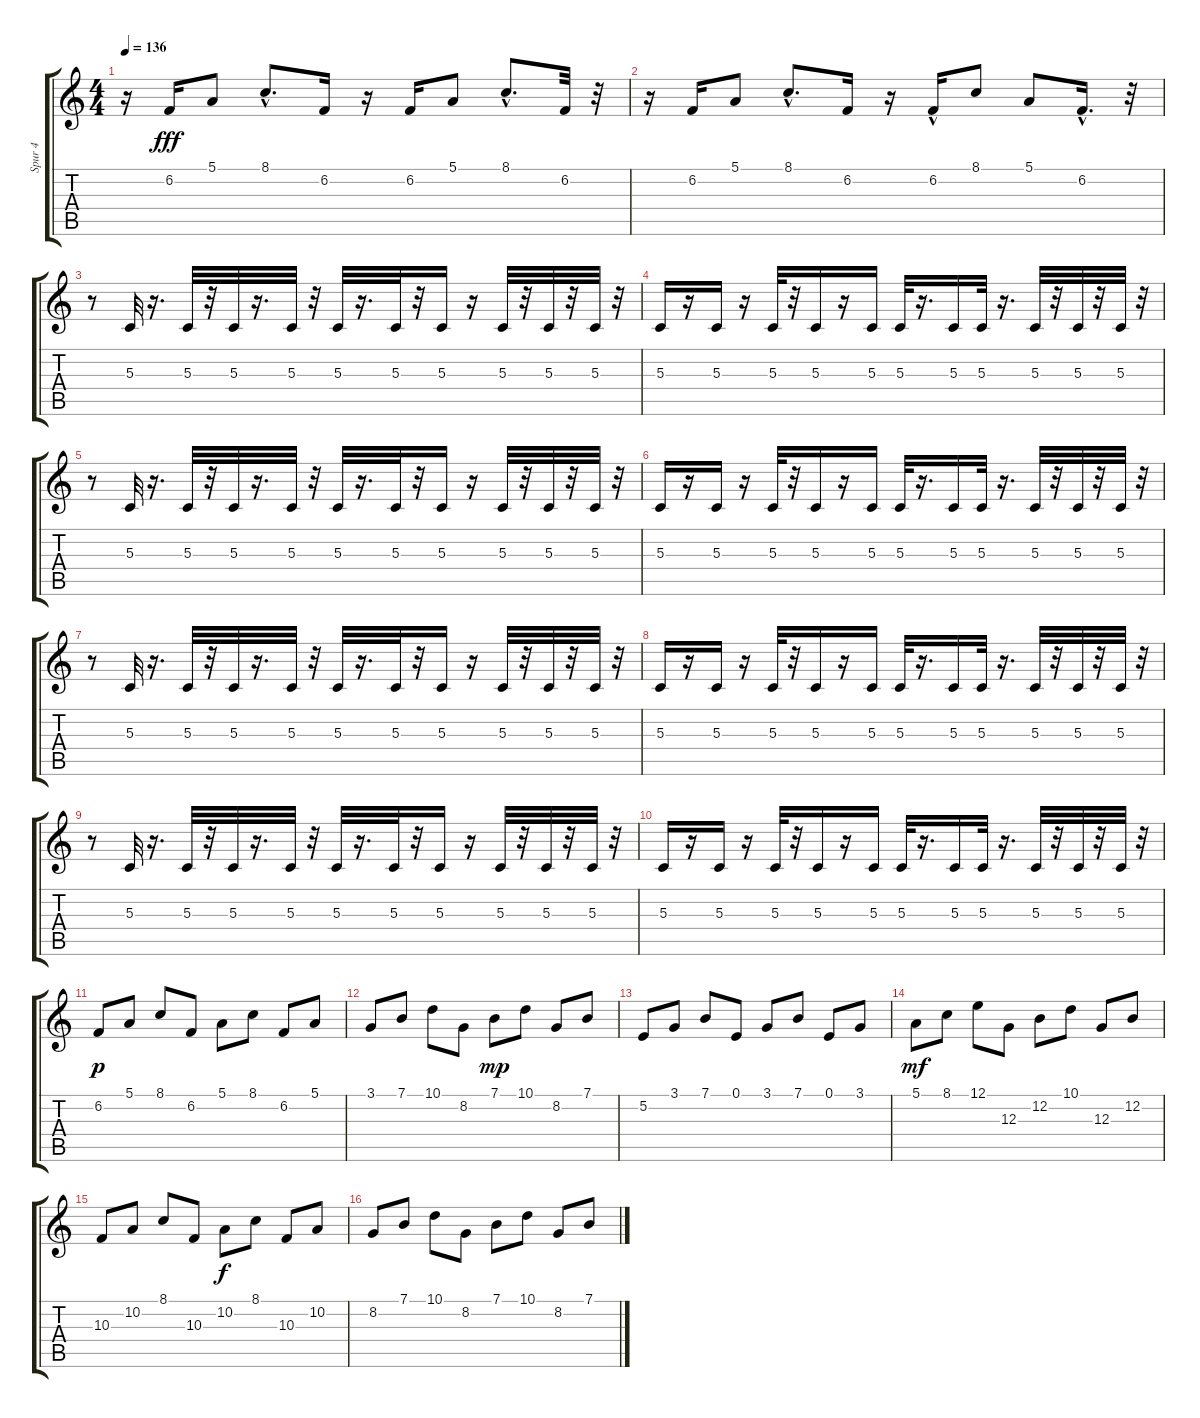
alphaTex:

\track ("Spur 4" "Spur 4") {instrument lead2sawtooth}
\staff {score tabs}
\tuning (E4 B3 G3 D3 A2 E2) {hide}
\ts (4 4)
\tempo 136
\clef g2
\ks c
r.16{dy fff} 6.2.16 5.1.8 8.1{hac}.8{d} 6.2.16 r.16 6.2.16 5.1.8 8.1{hac}.8{d} 6.2.32 r.32 |
r.16 6.2.16 5.1.8 8.1{hac}.8{d} 6.2.16 r.16 6.2{hac}.16 8.1.8 5.1.8 6.2{hac}.16{d} r.32 |
r.8 5.3.32 r.16{d} 5.3.32 r.32 5.3.32 r.16{d} 5.3.32 r.32 5.3.32 r.16{d} 5.3.32 r.32 5.3.16 r.16 5.3.32 r.32 5.3.32 r.32 5.3.32 r.32 |
5.3.16 r.16 5.3.16 r.16 5.3.32 r.32 5.3.16 r.16 5.3.16 5.3.32 r.16{d} 5.3.16 5.3.32 r.16{d} 5.3.32 r.32 5.3.32 r.32 5.3.32 r.32 |
r.8 5.3.32 r.16{d} 5.3.32 r.32 5.3.32 r.16{d} 5.3.32 r.32 5.3.32 r.16{d} 5.3.32 r.32 5.3.16 r.16 5.3.32 r.32 5.3.32 r.32 5.3.32 r.32 |
5.3.16 r.16 5.3.16 r.16 5.3.32 r.32 5.3.16 r.16 5.3.16 5.3.32 r.16{d} 5.3.16 5.3.32 r.16{d} 5.3.32 r.32 5.3.32 r.32 5.3.32 r.32 |
r.8 5.3.32 r.16{d} 5.3.32 r.32 5.3.32 r.16{d} 5.3.32 r.32 5.3.32 r.16{d} 5.3.32 r.32 5.3.16 r.16 5.3.32 r.32 5.3.32 r.32 5.3.32 r.32 |
5.3.16 r.16 5.3.16 r.16 5.3.32 r.32 5.3.16 r.16 5.3.16 5.3.32 r.16{d} 5.3.16 5.3.32 r.16{d} 5.3.32 r.32 5.3.32 r.32 5.3.32 r.32 |
r.8 5.3.32 r.16{d} 5.3.32 r.32 5.3.32 r.16{d} 5.3.32 r.32 5.3.32 r.16{d} 5.3.32 r.32 5.3.16 r.16 5.3.32 r.32 5.3.32 r.32 5.3.32 r.32 |
5.3.16 r.16 5.3.16 r.16 5.3.32 r.32 5.3.16 r.16 5.3.16 5.3.32 r.16{d} 5.3.16 5.3.32 r.16{d} 5.3.32 r.32 5.3.32 r.32 5.3.32 r.32 |
6.2.8{dy p} 5.1.8 8.1.8 6.2.8 5.1.8 8.1.8 6.2.8 5.1.8 |
3.1.8 7.1.8 10.1.8 8.2.8 7.1.8{dy mp} 10.1.8 8.2.8 7.1.8 |
5.2.8 3.1.8 7.1.8 0.1.8 3.1.8 7.1.8 0.1.8 3.1.8 |
5.1.8{dy mf} 8.1.8 12.1.8 12.3.8 12.2.8 10.1.8 12.3.8 12.2.8 |
10.3.8 10.2.8 8.1.8 10.3.8 10.2.8{dy f} 8.1.8 10.3.8 10.2.8 |
8.2.8 7.1.8 10.1.8 8.2.8 7.1.8 10.1.8 8.2.8 7.1.8
